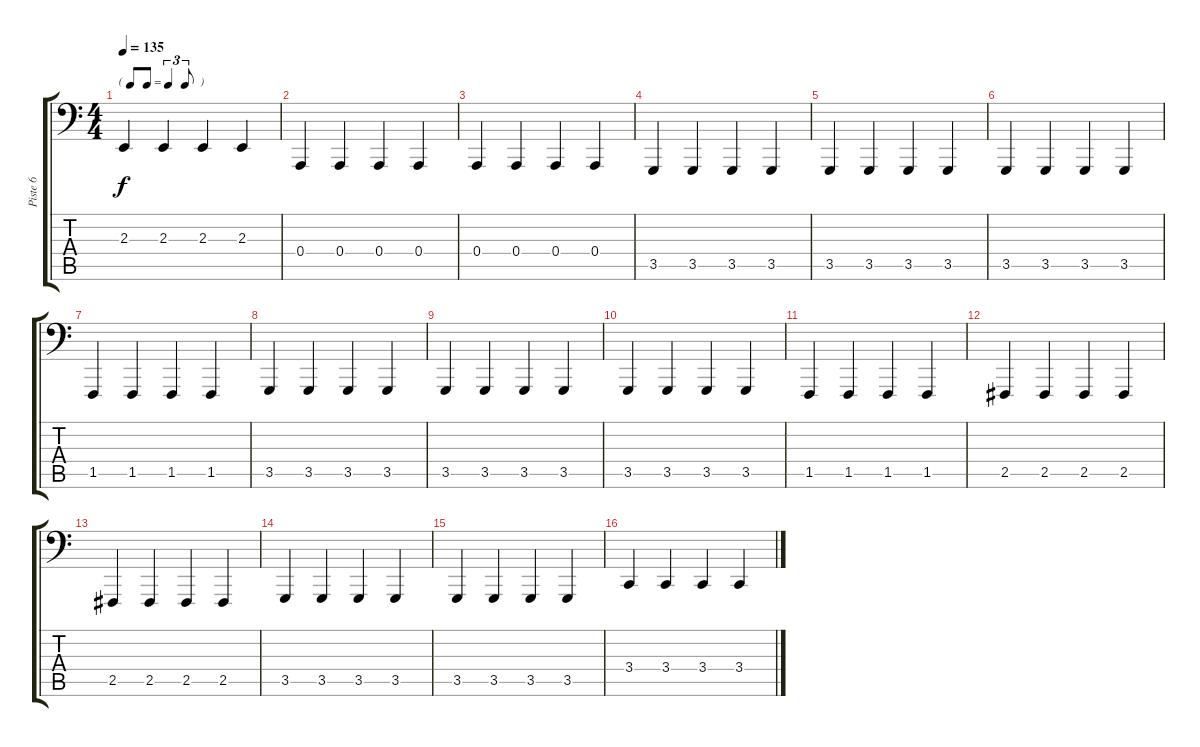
\track ("Piste 6" "Piste 6") {instrument brightacousticpiano}
\staff {score tabs}
\tuning (C3 G2 D2 A1 E1 B0) {hide}
\ts (4 4)
\tf triplet8th
\tempo 135
\clef f4
\ks c
2.3.4{dy f} 2.3.4 2.3.4 2.3.4 |
0.4.4 0.4.4 0.4.4 0.4.4 |
0.4.4 0.4.4 0.4.4 0.4.4 |
3.5.4 3.5.4 3.5.4 3.5.4 |
3.5.4 3.5.4 3.5.4 3.5.4 |
3.5.4 3.5.4 3.5.4 3.5.4 |
1.5.4 1.5.4 1.5.4 1.5.4 |
3.5.4 3.5.4 3.5.4 3.5.4 |
3.5.4 3.5.4 3.5.4 3.5.4 |
3.5.4 3.5.4 3.5.4 3.5.4 |
1.5.4 1.5.4 1.5.4 1.5.4 |
2.5.4 2.5.4 2.5.4 2.5.4 |
2.5.4 2.5.4 2.5.4 2.5.4 |
3.5.4 3.5.4 3.5.4 3.5.4 |
3.5.4 3.5.4 3.5.4 3.5.4 |
3.4.4 3.4.4 3.4.4 3.4.4
